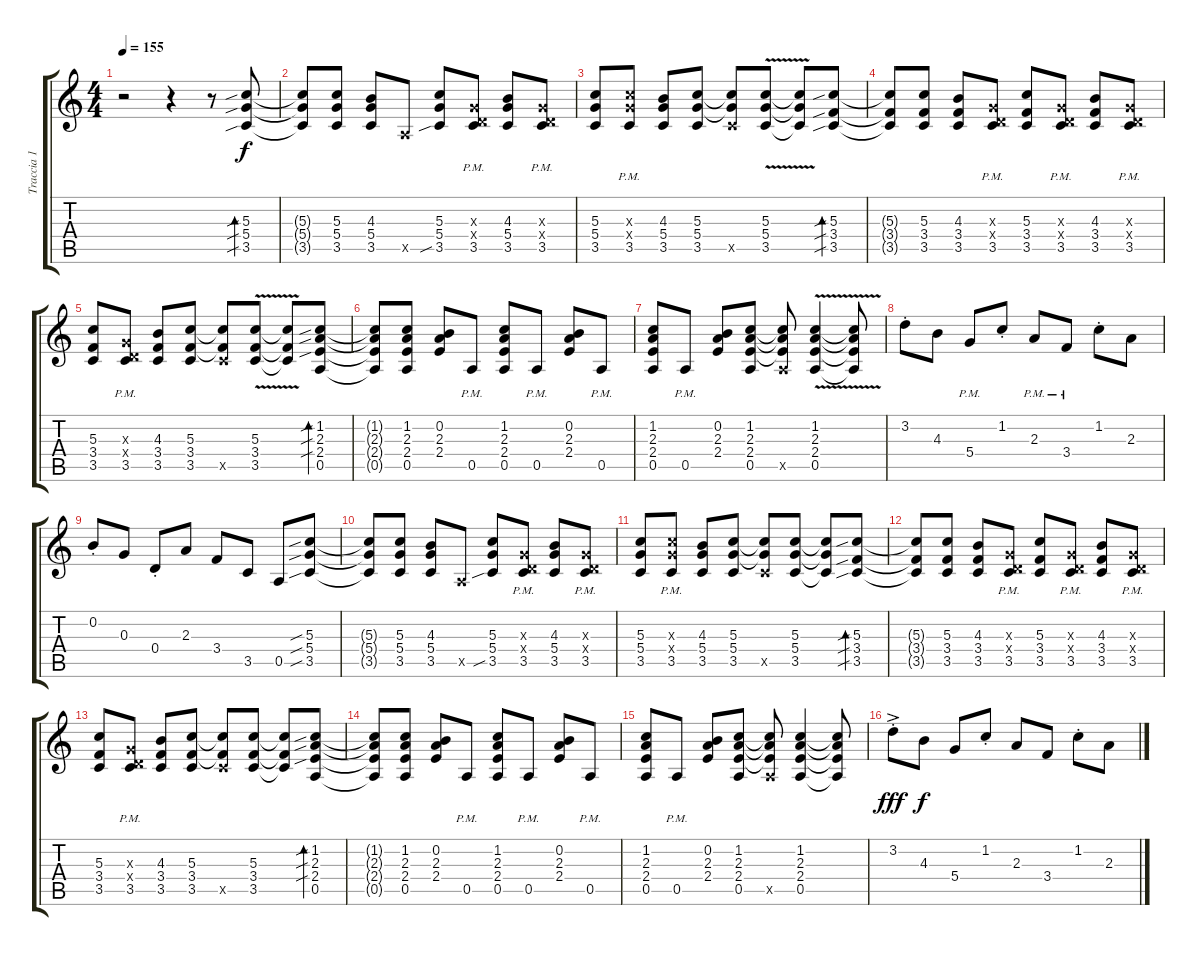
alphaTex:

\track ("Traccia 1" "Traccia 1") {instrument distortionguitar}
\staff {score tabs}
\tuning (E4 B3 G3 D3 A2 E2) {hide}
\ts (4 4)
\tempo 155
\clef g2
\ks c
r.2{dy f instrument distortionguitar} r.4 r.8 (5.3{sib} 5.4{sib} 3.5{sib}).8{bd 120} |
(5.3{t} 5.4{t} 3.5{t}).8 (5.3 5.4 3.5).8 (4.3 5.4 3.5).8 0.5{x}.8 (5.3 5.4 3.5{sib}).8 (0.3{x} 0.4{x} 3.5{pm}).8 (4.3 5.4 3.5).8 (0.3{x} 0.4{x} 3.5{pm}).8 |
(5.3 5.4 3.5).8 (5.3{x} 5.4{x} 3.5{pm}).8 (4.3 5.4 3.5).8 (5.3 5.4 3.5).8 (5.3{t} 5.4{t} 3.5{x}).8 (5.3 5.4 3.5{v}).8 (5.3{t} 5.4{t} 3.5{t}).8 (5.3{sib} 3.4{sib} 3.5{sib}).8{bd 120} |
(5.3{t} 3.4{t} 3.5{t}).8 (5.3 3.4 3.5).8 (4.3 3.4 3.5).8 (0.3{x} 0.4{x} 3.5{pm}).8 (5.3 3.4 3.5).8 (0.3{x} 0.4{x} 3.5{pm}).8 (4.3 3.4 3.5).8 (0.3{x} 0.4{x} 3.5{pm}).8 |
(5.3 3.4 3.5).8 (0.3{x} 0.4{x} 3.5{pm}).8 (4.3 3.4 3.5).8 (5.3 3.4 3.5).8 (5.3{t} 3.4{t} 3.5{x}).8 (5.3 3.4{v} 3.5).8 (5.3{t} 3.4{t} 3.5{t}).8 (1.2{sib} 2.3{sib} 2.4{sib} 0.5).8{bd 60} |
(1.2{t} 2.3{t} 2.4{t} 0.5{t}).8 (1.2 2.3 2.4 0.5).8 (0.2 2.3 2.4).8 0.5{pm}.8 (1.2 2.3 2.4 0.5).8 0.5{pm}.8 (0.2 2.3 2.4).8 0.5{pm}.8 |
(1.2 2.3 2.4 0.5).8 0.5{pm}.8 (0.2 2.3 2.4).8 (1.2 2.3 2.4 0.5).8 (1.2{t} 2.3{t} 2.4{t} 0.5{x}).8 (1.2 2.3 2.4 0.5{v}).4 (1.2{t} 2.3{t} 2.4{t} 0.5{t}).8 |
3.2{st}.8 4.3.8 5.4{pm}.8 1.2{st}.8 2.3{pm}.8 3.4{pm}.8 1.2{st}.8 2.3.8 |
0.2{st}.8 0.3.8 0.4{st}.8 2.3.8 3.4.8 3.5.8 0.5.8 (5.3{sib} 5.4{sib} 3.5{sib}).8 |
(5.3{t} 5.4{t} 3.5{t}).8 (5.3 5.4 3.5).8 (4.3 5.4 3.5).8 0.5{x}.8 (5.3 5.4 3.5{sib}).8 (0.3{x} 0.4{x} 3.5{pm}).8 (4.3 5.4 3.5).8 (0.3{x} 0.4{x} 3.5{pm}).8 |
(5.3 5.4 3.5).8 (5.3{x} 5.4{x} 3.5{pm}).8 (4.3 5.4 3.5).8 (5.3 5.4 3.5).8 (5.3{t} 5.4{t} 3.5{x}).8 (5.3 5.4 3.5).8 (5.3{t} 5.4{t} 3.5{t}).8 (5.3{sib} 3.4{sib} 3.5{sib}).8{bd 120} |
(5.3{t} 3.4{t} 3.5{t}).8 (5.3 3.4 3.5).8 (4.3 3.4 3.5).8 (0.3{x} 0.4{x} 3.5{pm}).8 (5.3 3.4 3.5).8 (0.3{x} 0.4{x} 3.5{pm}).8 (4.3 3.4 3.5).8 (0.3{x} 0.4{x} 3.5{pm}).8 |
(5.3 3.4 3.5).8 (0.3{x} 0.4{x} 3.5{pm}).8 (4.3 3.4 3.5).8 (5.3 3.4 3.5).8 (5.3{t} 3.4{t} 3.5{x}).8 (5.3 3.4 3.5).8 (5.3{t} 3.4{t} 3.5{t}).8 (1.2{sib} 2.3{sib} 2.4{sib} 0.5).8{bd 60} |
(1.2{t} 2.3{t} 2.4{t} 0.5{t}).8 (1.2 2.3 2.4 0.5).8 (0.2 2.3 2.4).8 0.5{pm}.8 (1.2 2.3 2.4 0.5).8 0.5{pm}.8 (0.2 2.3 2.4).8 0.5{pm}.8 |
(1.2 2.3 2.4 0.5).8 0.5{pm}.8 (0.2 2.3 2.4).8 (1.2 2.3 2.4 0.5).8 (1.2{t} 2.3{t} 2.4{t} 0.5{x}).8 (1.2 2.3 2.4 0.5).4 (1.2{t} 2.3{t} 2.4{t} 0.5{t}).8 |
3.2{ac st}.8{dy fff} 4.3.8{dy f} 5.4.8 1.2{st}.8 2.3.8 3.4.8 1.2{st}.8 2.3.8
